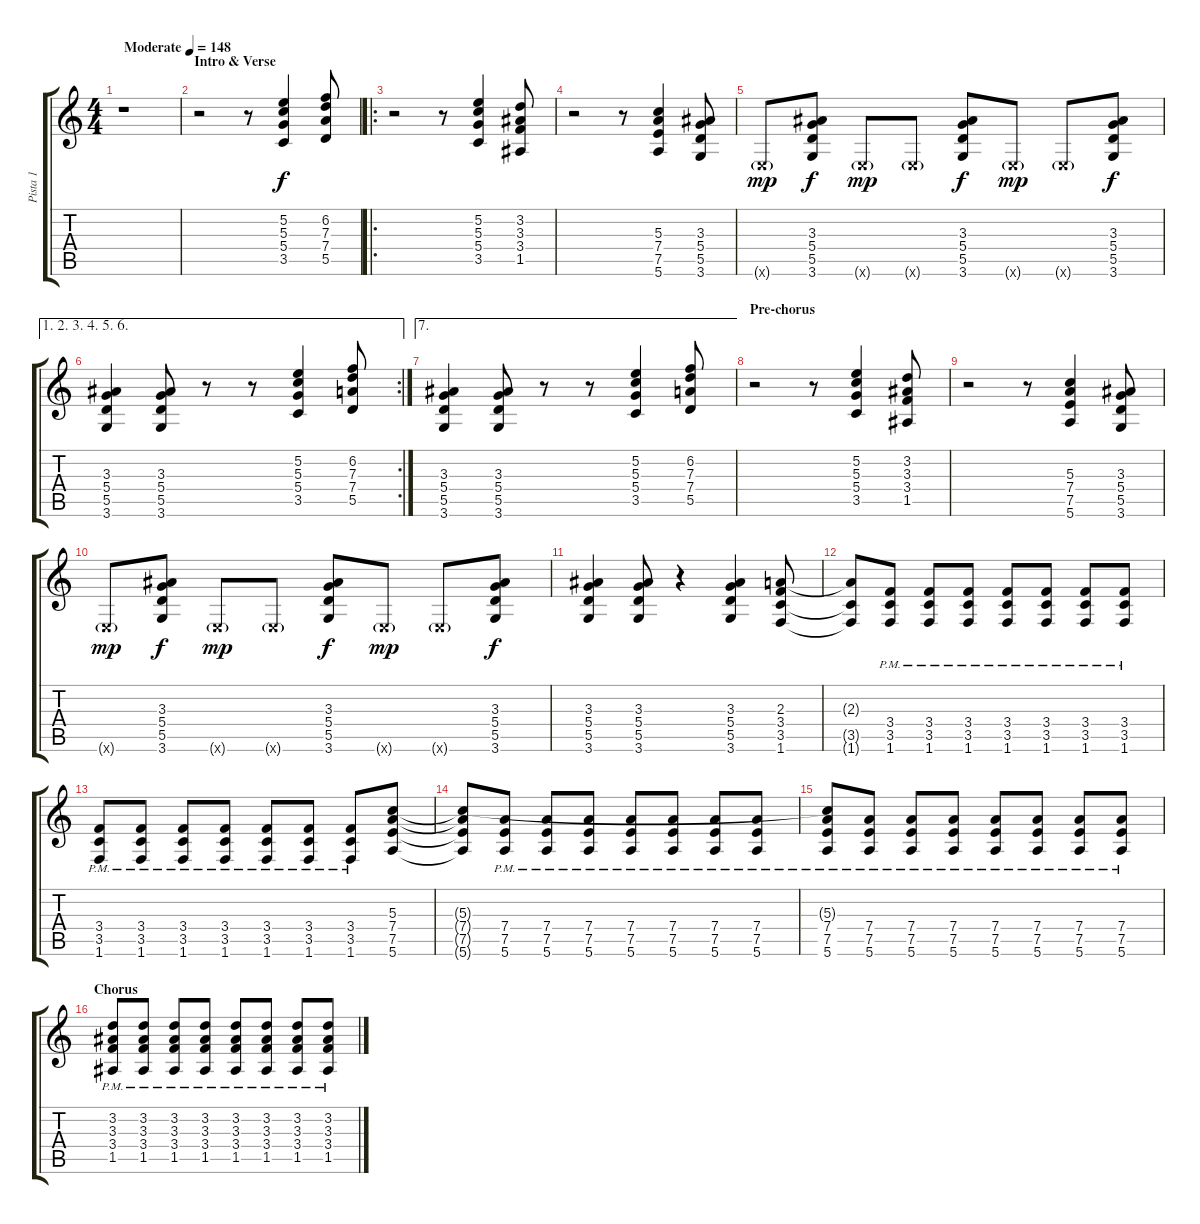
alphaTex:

\track ("Pista 1" "Pista 1") {instrument electricguitarclean}
\staff {score tabs}
\tuning (E4 B3 G3 D3 A2 E2) {hide}
\ts (4 4)
\tempo (148 "Moderate")
\clef g2
\ks c
r.1{dy f instrument electricguitarclean} |
\section ("" "Intro & Verse")
r.2 r.8 (5.2 5.3 5.4 3.5).4 (6.2 7.3 7.4 5.5).8 |
\ro
r.2 r.8 (5.2 5.3 5.4 3.5).4 (3.2 3.3 3.4 1.5).8 |
r.2 r.8 (5.3 7.4 7.5 5.6).4 (3.3 5.4 5.5 3.6).8 |
0.6{g x}.8{dy mp} (3.3 5.4 5.5 3.6).8{dy f} 0.6{g x}.8{dy mp} 0.6{g x}.8 (3.3 5.4 5.5 3.6).8{dy f} 0.6{g x}.8{dy mp} 0.6{g x}.8 (3.3 5.4 5.5 3.6).8{dy f} |
\ae (1 2 3 4 5 6)
\rc 2
(3.3 5.4 5.5 3.6).4 (3.3 5.4 5.5 3.6).8 r.8 r.8 (5.2 5.3 5.4 3.5).4 (6.2 7.3 7.4 5.5).8 |
\ae 7
(3.3 5.4 5.5 3.6).4 (3.3 5.4 5.5 3.6).8 r.8 r.8 (5.2 5.3 5.4 3.5).4 (6.2 7.3 7.4 5.5).8 |
\section ("" "Pre-chorus")
r.2 r.8 (5.2 5.3 5.4 3.5).4 (3.2 3.3 3.4 1.5).8 |
r.2 r.8 (5.3 7.4 7.5 5.6).4 (3.3 5.4 5.5 3.6).8 |
0.6{g x}.8{dy mp} (3.3 5.4 5.5 3.6).8{dy f} 0.6{g x}.8{dy mp} 0.6{g x}.8 (3.3 5.4 5.5 3.6).8{dy f} 0.6{g x}.8{dy mp} 0.6{g x}.8 (3.3 5.4 5.5 3.6).8{dy f} |
(3.3 5.4 5.5 3.6).4 (3.3 5.4 5.5 3.6).8 r.4 (3.3 5.4 5.5 3.6).4 (2.3 3.4 3.5 1.6).8 |
(2.3{t} 3.5{t} 1.6{t}).8 (3.4{pm} 3.5{pm} 1.6{pm}).8 (3.4{pm} 3.5{pm} 1.6{pm}).8 (3.4{pm} 3.5{pm} 1.6{pm}).8 (3.4{pm} 3.5{pm} 1.6{pm}).8 (3.4{pm} 3.5{pm} 1.6{pm}).8 (3.4{pm} 3.5{pm} 1.6{pm}).8 (3.4{pm} 3.5{pm} 1.6{pm}).8 |
(3.4{pm} 3.5{pm} 1.6{pm}).8 (3.4{pm} 3.5{pm} 1.6{pm}).8 (3.4{pm} 3.5{pm} 1.6{pm}).8 (3.4{pm} 3.5{pm} 1.6{pm}).8 (3.4{pm} 3.5{pm} 1.6{pm}).8 (3.4{pm} 3.5{pm} 1.6{pm}).8 (3.4{pm} 3.5{pm} 1.6{pm}).8 (5.3 7.4 7.5 5.6).8 |
(5.3{t} 7.4{t} 7.5{t} 5.6{t}).8 (7.4{pm} 7.5{pm} 5.6{pm}).8 (7.4{pm} 7.5{pm} 5.6{pm}).8 (7.4{pm} 7.5{pm} 5.6{pm}).8 (7.4{pm} 7.5{pm} 5.6{pm}).8 (7.4{pm} 7.5{pm} 5.6{pm}).8 (7.4{pm} 7.5{pm} 5.6{pm}).8 (7.4{pm} 7.5{pm} 5.6{pm}).8 |
(5.3{t} 7.4{pm} 7.5{pm} 5.6{pm}).8 (7.4{pm} 7.5{pm} 5.6{pm}).8 (7.4{pm} 7.5{pm} 5.6{pm}).8 (7.4{pm} 7.5{pm} 5.6{pm}).8 (7.4{pm} 7.5{pm} 5.6{pm}).8 (7.4{pm} 7.5{pm} 5.6{pm}).8 (7.4{pm} 7.5{pm} 5.6{pm}).8 (7.4{pm} 7.5{pm} 5.6{pm}).8 |
\section ("" "Chorus")
(3.2{pm} 3.3{pm} 3.4{pm} 1.5{pm}).8 (3.2{pm} 3.3{pm} 3.4{pm} 1.5{pm}).8 (3.2{pm} 3.3{pm} 3.4{pm} 1.5{pm}).8 (3.2{pm} 3.3{pm} 3.4{pm} 1.5{pm}).8 (3.2{pm} 3.3{pm} 3.4{pm} 1.5{pm}).8 (3.2{pm} 3.3{pm} 3.4{pm} 1.5{pm}).8 (3.2{pm} 3.3{pm} 3.4{pm} 1.5{pm}).8 (3.2{pm} 3.3{pm} 3.4{pm} 1.5{pm}).8
